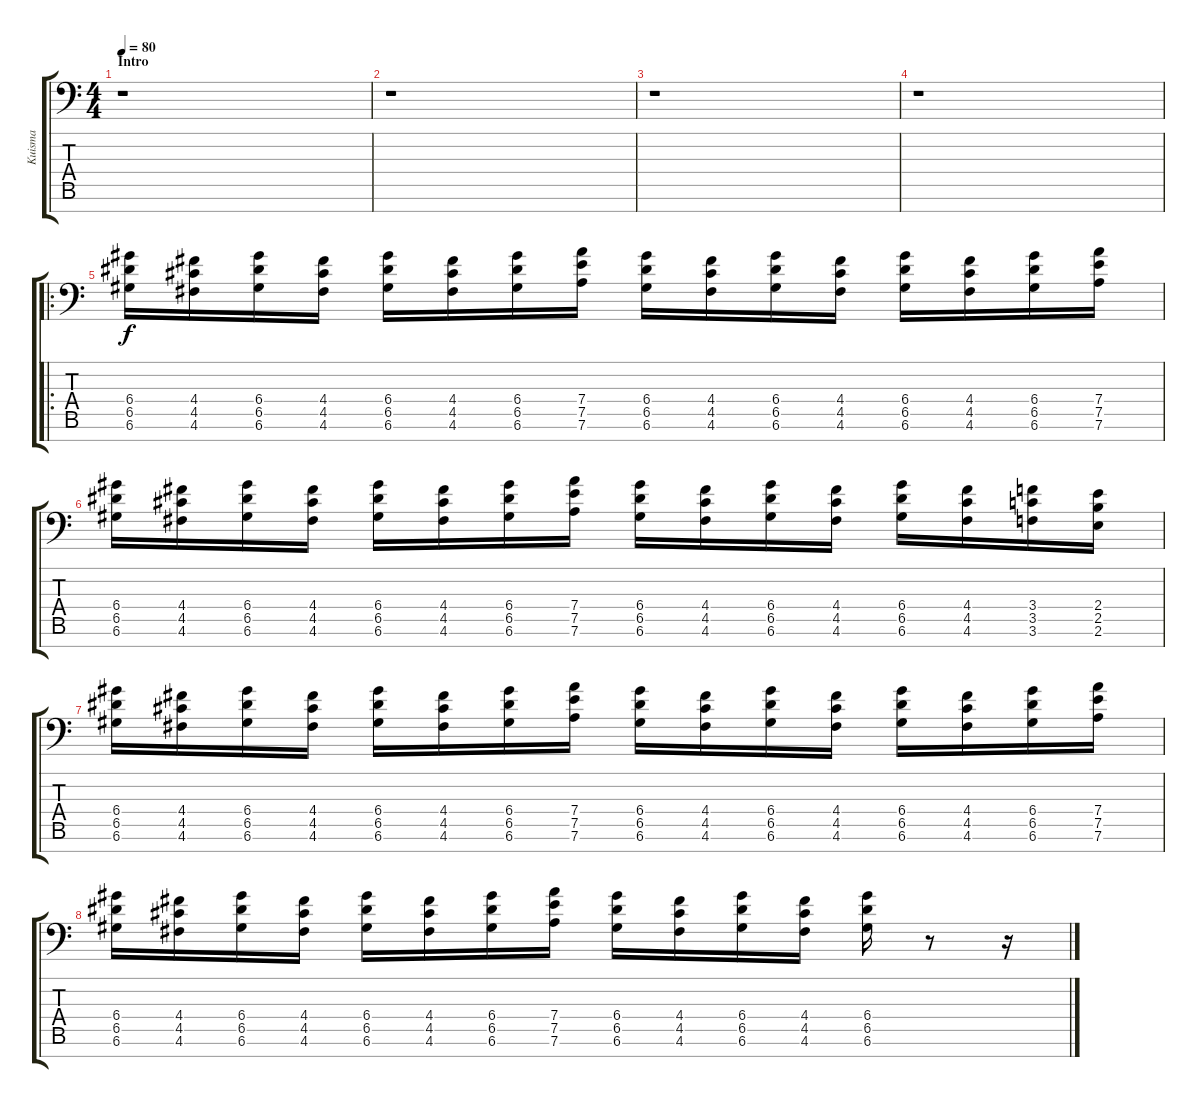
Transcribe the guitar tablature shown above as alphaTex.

\track ("Kuisma" "Kuisma") {instrument distortionguitar}
\staff {score tabs}
\tuning (E4 B3 G3 D3 A2 D2 A1) {hide}
\ts (4 4)
\section ("" "Intro")
\tempo 80
\clef f4
\ks c
r.1{dy f instrument distortionguitar} |
r.1 |
r.1 |
r.1 |
\ro
(6.4 6.5 6.6).16 (4.4 4.5 4.6).16 (6.4 6.5 6.6).16 (4.4 4.5 4.6).16 (6.4 6.5 6.6).16 (4.4 4.5 4.6).16 (6.4 6.5 6.6).16 (7.4 7.5 7.6).16 (6.4 6.5 6.6).16 (4.4 4.5 4.6).16 (6.4 6.5 6.6).16 (4.4 4.5 4.6).16 (6.4 6.5 6.6).16 (4.4 4.5 4.6).16 (6.4 6.5 6.6).16 (7.4 7.5 7.6).16 |
(6.4 6.5 6.6).16 (4.4 4.5 4.6).16 (6.4 6.5 6.6).16 (4.4 4.5 4.6).16 (6.4 6.5 6.6).16 (4.4 4.5 4.6).16 (6.4 6.5 6.6).16 (7.4 7.5 7.6).16 (6.4 6.5 6.6).16 (4.4 4.5 4.6).16 (6.4 6.5 6.6).16 (4.4 4.5 4.6).16 (6.4 6.5 6.6).16 (4.4 4.5 4.6).16 (3.4 3.5 3.6).16 (2.4 2.5 2.6).16 |
(6.4 6.5 6.6).16 (4.4 4.5 4.6).16 (6.4 6.5 6.6).16 (4.4 4.5 4.6).16 (6.4 6.5 6.6).16 (4.4 4.5 4.6).16 (6.4 6.5 6.6).16 (7.4 7.5 7.6).16 (6.4 6.5 6.6).16 (4.4 4.5 4.6).16 (6.4 6.5 6.6).16 (4.4 4.5 4.6).16 (6.4 6.5 6.6).16 (4.4 4.5 4.6).16 (6.4 6.5 6.6).16 (7.4 7.5 7.6).16 |
(6.4 6.5 6.6).16 (4.4 4.5 4.6).16 (6.4 6.5 6.6).16 (4.4 4.5 4.6).16 (6.4 6.5 6.6).16 (4.4 4.5 4.6).16 (6.4 6.5 6.6).16 (7.4 7.5 7.6).16 (6.4 6.5 6.6).16 (4.4 4.5 4.6).16 (6.4 6.5 6.6).16 (4.4 4.5 4.6).16 (6.4 6.5 6.6).16 r.8 r.16
